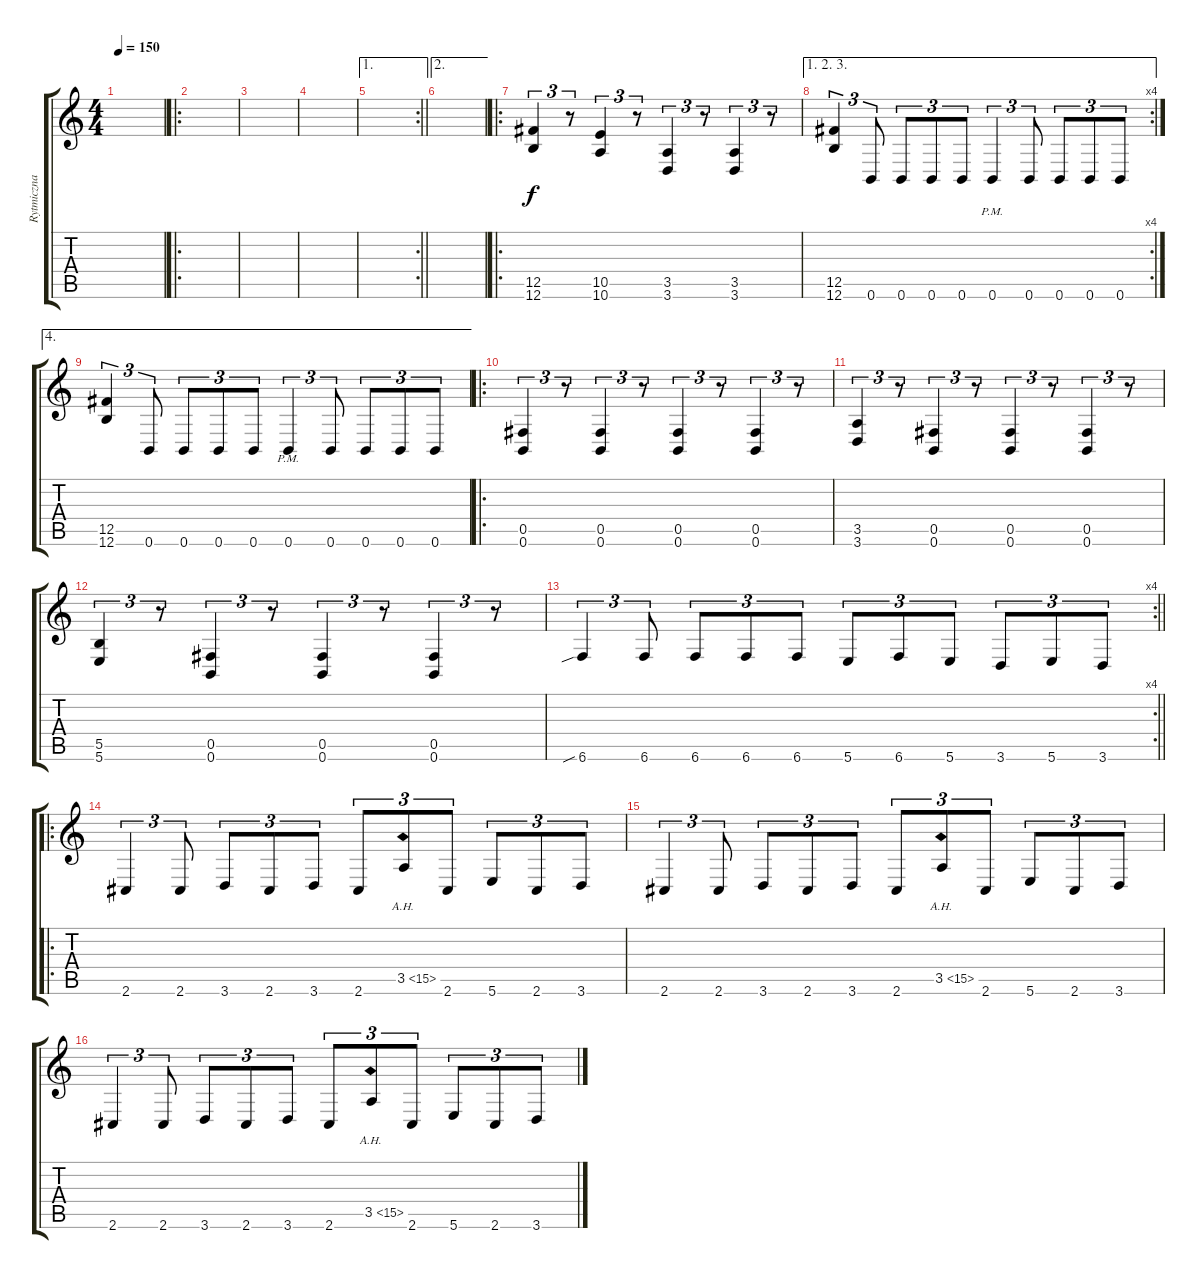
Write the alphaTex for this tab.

\track ("Rytmiczna 2" "Rytmiczna ") {instrument overdrivenguitar}
\staff {score tabs}
\tuning (Db4 Ab3 E3 B2 Gb2 B1) {hide}
\ts (4 4)
\tempo 150
\clef g2
\ks c
|
\ro
|
|
|
\ae 1
\rc 2
\barLineRight lightlight
|
\ae 2
|
\ro
(12.5 12.6).4{tu (3 2)} r.8{tu (3 2)} (10.5 10.6).4{tu (3 2)} r.8{tu (3 2)} (3.5 3.6).4{tu (3 2)} r.8{tu (3 2)} (3.5 3.6).4{tu (3 2)} r.8{tu (3 2)} |
\ae (1 2 3)
\rc 4
(12.5 12.6).4{tu (3 2)} 0.6.8{tu (3 2)} 0.6.8{tu (3 2)} 0.6.8{tu (3 2)} 0.6.8{tu (3 2)} 0.6{pm}.4{tu (3 2)} 0.6.8{tu (3 2)} 0.6.8{tu (3 2)} 0.6.8{tu (3 2)} 0.6.8{tu (3 2)} |
\ae 4
(12.5 12.6).4{tu (3 2)} 0.6.8{tu (3 2)} 0.6.8{tu (3 2)} 0.6.8{tu (3 2)} 0.6.8{tu (3 2)} 0.6{pm}.4{tu (3 2)} 0.6.8{tu (3 2)} 0.6.8{tu (3 2)} 0.6.8{tu (3 2)} 0.6.8{tu (3 2)} |
\ro
(0.5 0.6).4{tu (3 2)} r.8{tu (3 2)} (0.5 0.6).4{tu (3 2)} r.8{tu (3 2)} (0.5 0.6).4{tu (3 2)} r.8{tu (3 2)} (0.5 0.6).4{tu (3 2)} r.8{tu (3 2)} |
(3.5 3.6).4{tu (3 2)} r.8{tu (3 2)} (0.5 0.6).4{tu (3 2)} r.8{tu (3 2)} (0.5 0.6).4{tu (3 2)} r.8{tu (3 2)} (0.5 0.6).4{tu (3 2)} r.8{tu (3 2)} |
(5.5 5.6).4{tu (3 2)} r.8{tu (3 2)} (0.5 0.6).4{tu (3 2)} r.8{tu (3 2)} (0.5 0.6).4{tu (3 2)} r.8{tu (3 2)} (0.5 0.6).4{tu (3 2)} r.8{tu (3 2)} |
\rc 4
\barLineRight lightlight
6.6{sib}.4{tu (3 2)} 6.6.8{tu (3 2)} 6.6.8{tu (3 2)} 6.6.8{tu (3 2)} 6.6.8{tu (3 2)} 5.6.8{tu (3 2)} 6.6.8{tu (3 2)} 5.6.8{tu (3 2)} 3.6.8{tu (3 2)} 5.6.8{tu (3 2)} 3.6.8{tu (3 2)} |
\ro
2.6.4{tu (3 2)} 2.6.8{tu (3 2)} 3.6.8{tu (3 2)} 2.6.8{tu (3 2)} 3.6.8{tu (3 2)} 2.6.8{tu (3 2)} 3.5{ah 12}.8{tu (3 2)} 2.6.8{tu (3 2)} 5.6.8{tu (3 2)} 2.6.8{tu (3 2)} 3.6.8{tu (3 2)} |
2.6.4{tu (3 2)} 2.6.8{tu (3 2)} 3.6.8{tu (3 2)} 2.6.8{tu (3 2)} 3.6.8{tu (3 2)} 2.6.8{tu (3 2)} 3.5{ah 12}.8{tu (3 2)} 2.6.8{tu (3 2)} 5.6.8{tu (3 2)} 2.6.8{tu (3 2)} 3.6.8{tu (3 2)} |
2.6.4{tu (3 2)} 2.6.8{tu (3 2)} 3.6.8{tu (3 2)} 2.6.8{tu (3 2)} 3.6.8{tu (3 2)} 2.6.8{tu (3 2)} 3.5{ah 12}.8{tu (3 2)} 2.6.8{tu (3 2)} 5.6.8{tu (3 2)} 2.6.8{tu (3 2)} 3.6.8{tu (3 2)}
